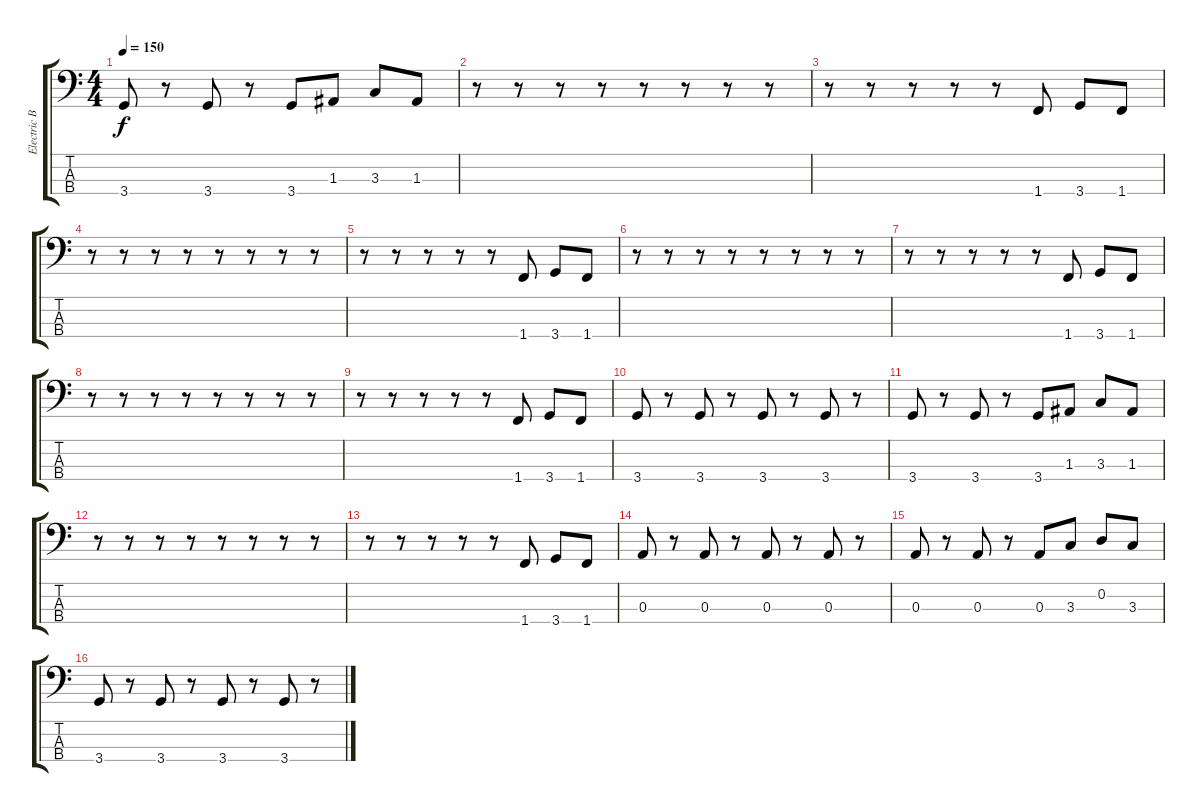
\track ("Electric Bass" "Electric B") {instrument electricbassfinger}
\staff {score tabs}
\tuning (G2 D2 A1 E1) {hide}
\ts (4 4)
\tempo 150
\clef f4
\ks c
3.4.8{dy f} r.8 3.4.8 r.8 3.4.8 1.3.8 3.3.8 1.3.8 |
r.8 r.8 r.8 r.8 r.8 r.8 r.8 r.8 |
r.8 r.8 r.8 r.8 r.8 1.4.8 3.4.8 1.4.8 |
r.8 r.8 r.8 r.8 r.8 r.8 r.8 r.8 |
r.8 r.8 r.8 r.8 r.8 1.4.8 3.4.8 1.4.8 |
r.8 r.8 r.8 r.8 r.8 r.8 r.8 r.8 |
r.8 r.8 r.8 r.8 r.8 1.4.8 3.4.8 1.4.8 |
r.8 r.8 r.8 r.8 r.8 r.8 r.8 r.8 |
r.8 r.8 r.8 r.8 r.8 1.4.8 3.4.8 1.4.8 |
3.4.8 r.8 3.4.8 r.8 3.4.8 r.8 3.4.8 r.8 |
3.4.8 r.8 3.4.8 r.8 3.4.8 1.3.8 3.3.8 1.3.8 |
r.8 r.8 r.8 r.8 r.8 r.8 r.8 r.8 |
r.8 r.8 r.8 r.8 r.8 1.4.8 3.4.8 1.4.8 |
0.3.8 r.8 0.3.8 r.8 0.3.8 r.8 0.3.8 r.8 |
0.3.8 r.8 0.3.8 r.8 0.3.8 3.3.8 0.2.8 3.3.8 |
3.4.8 r.8 3.4.8 r.8 3.4.8 r.8 3.4.8 r.8
